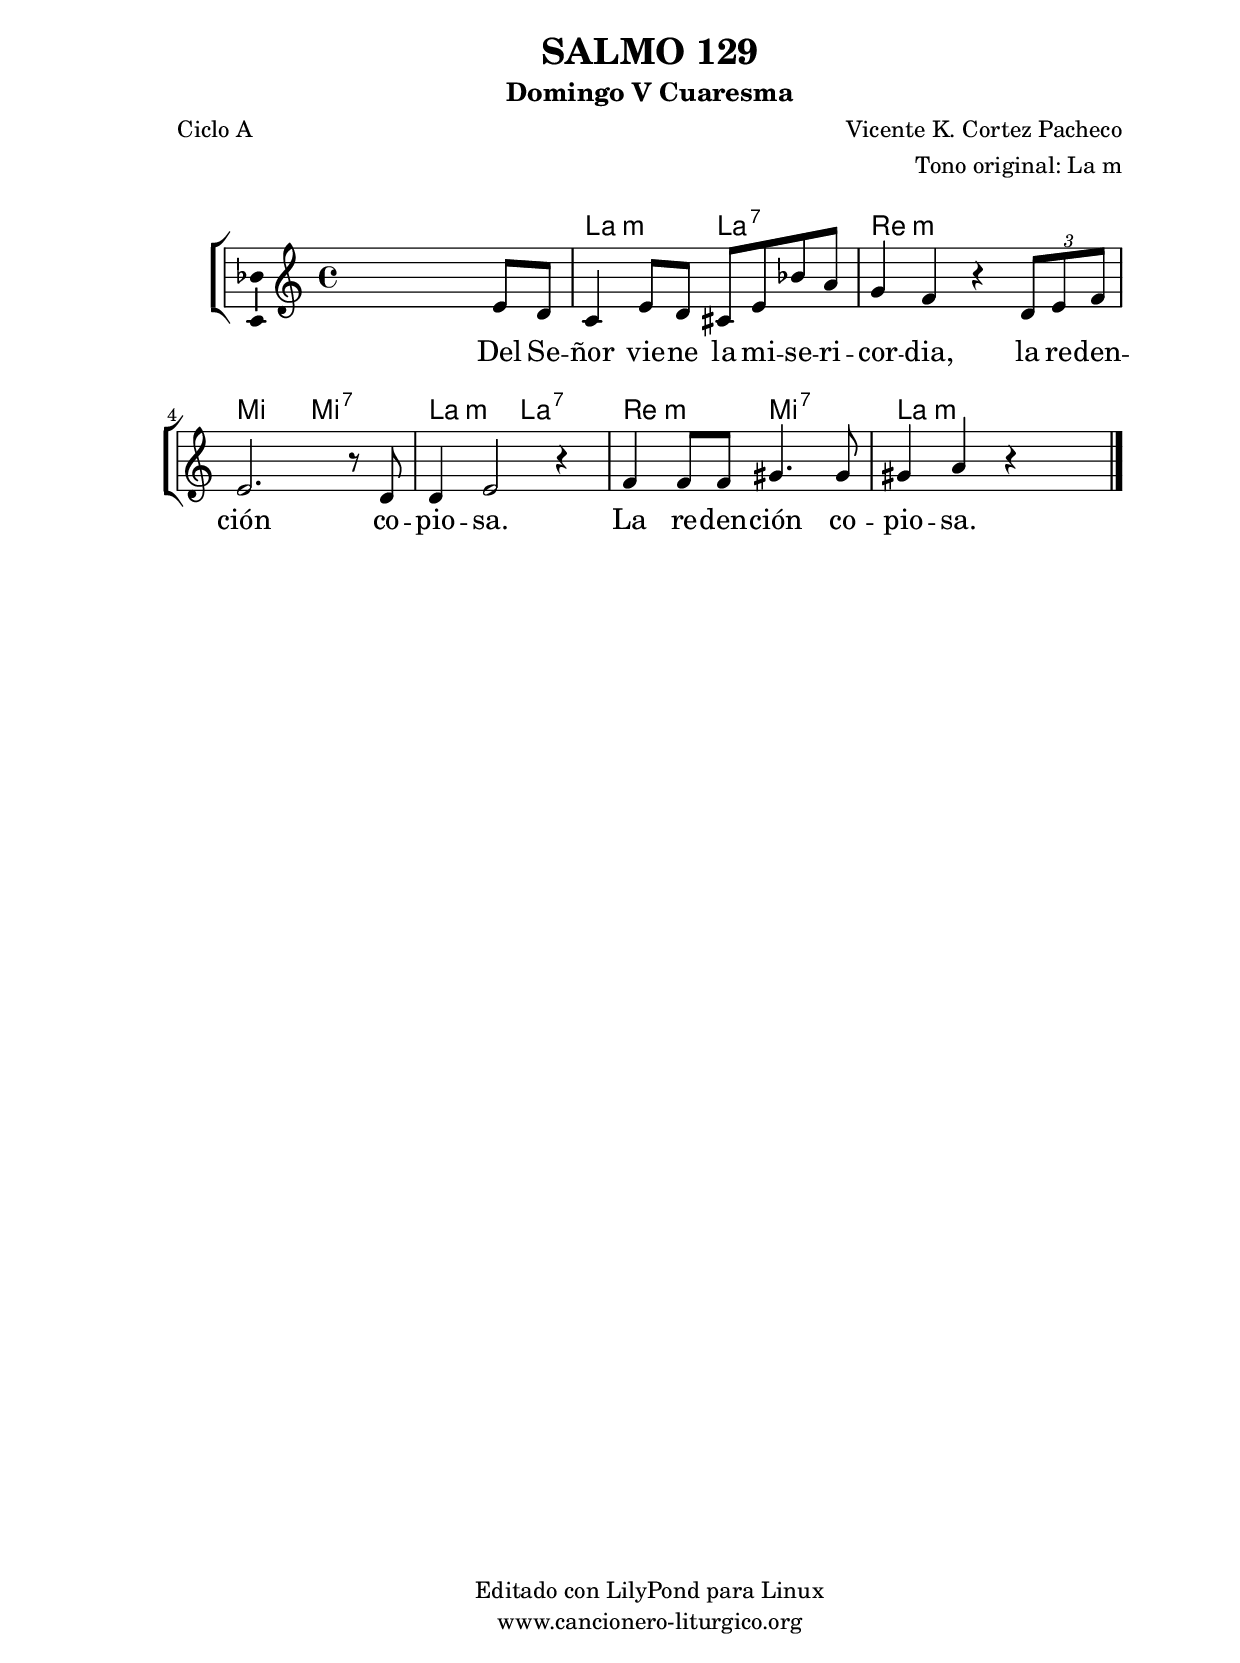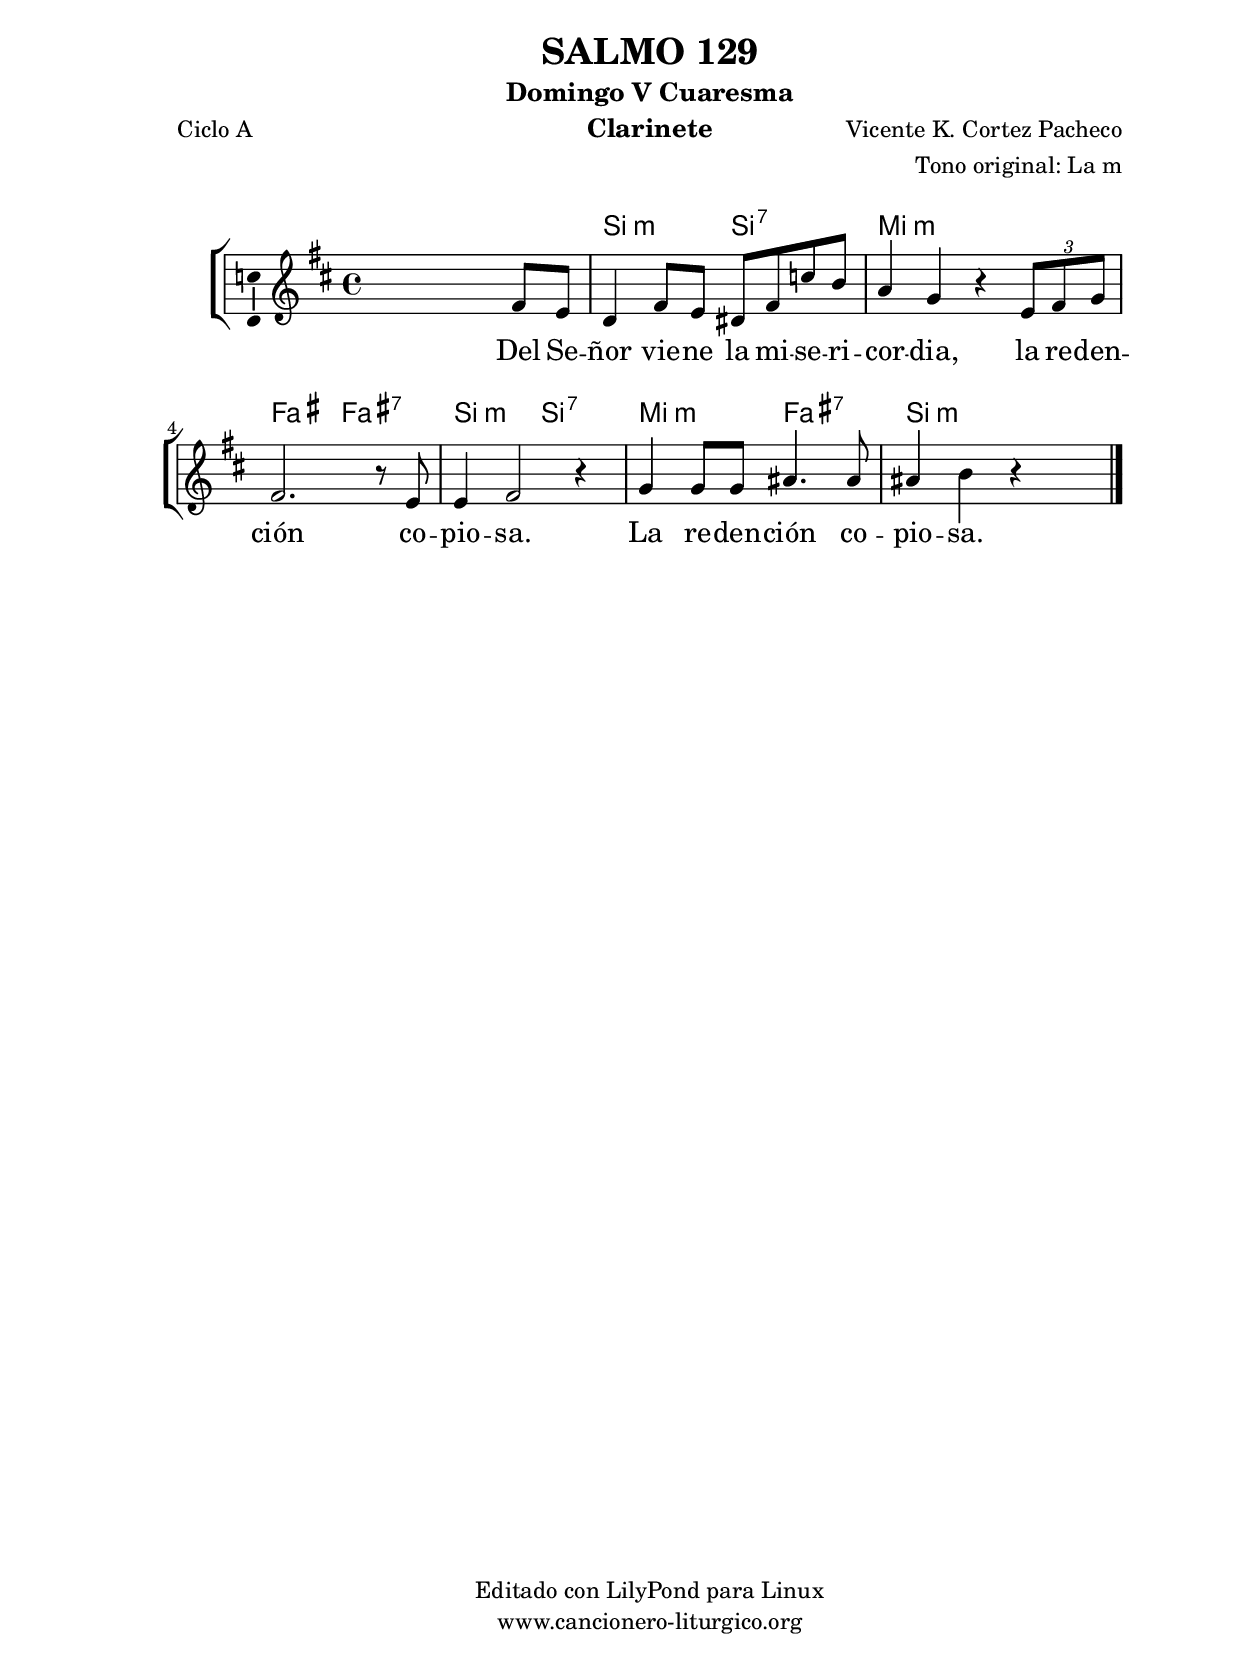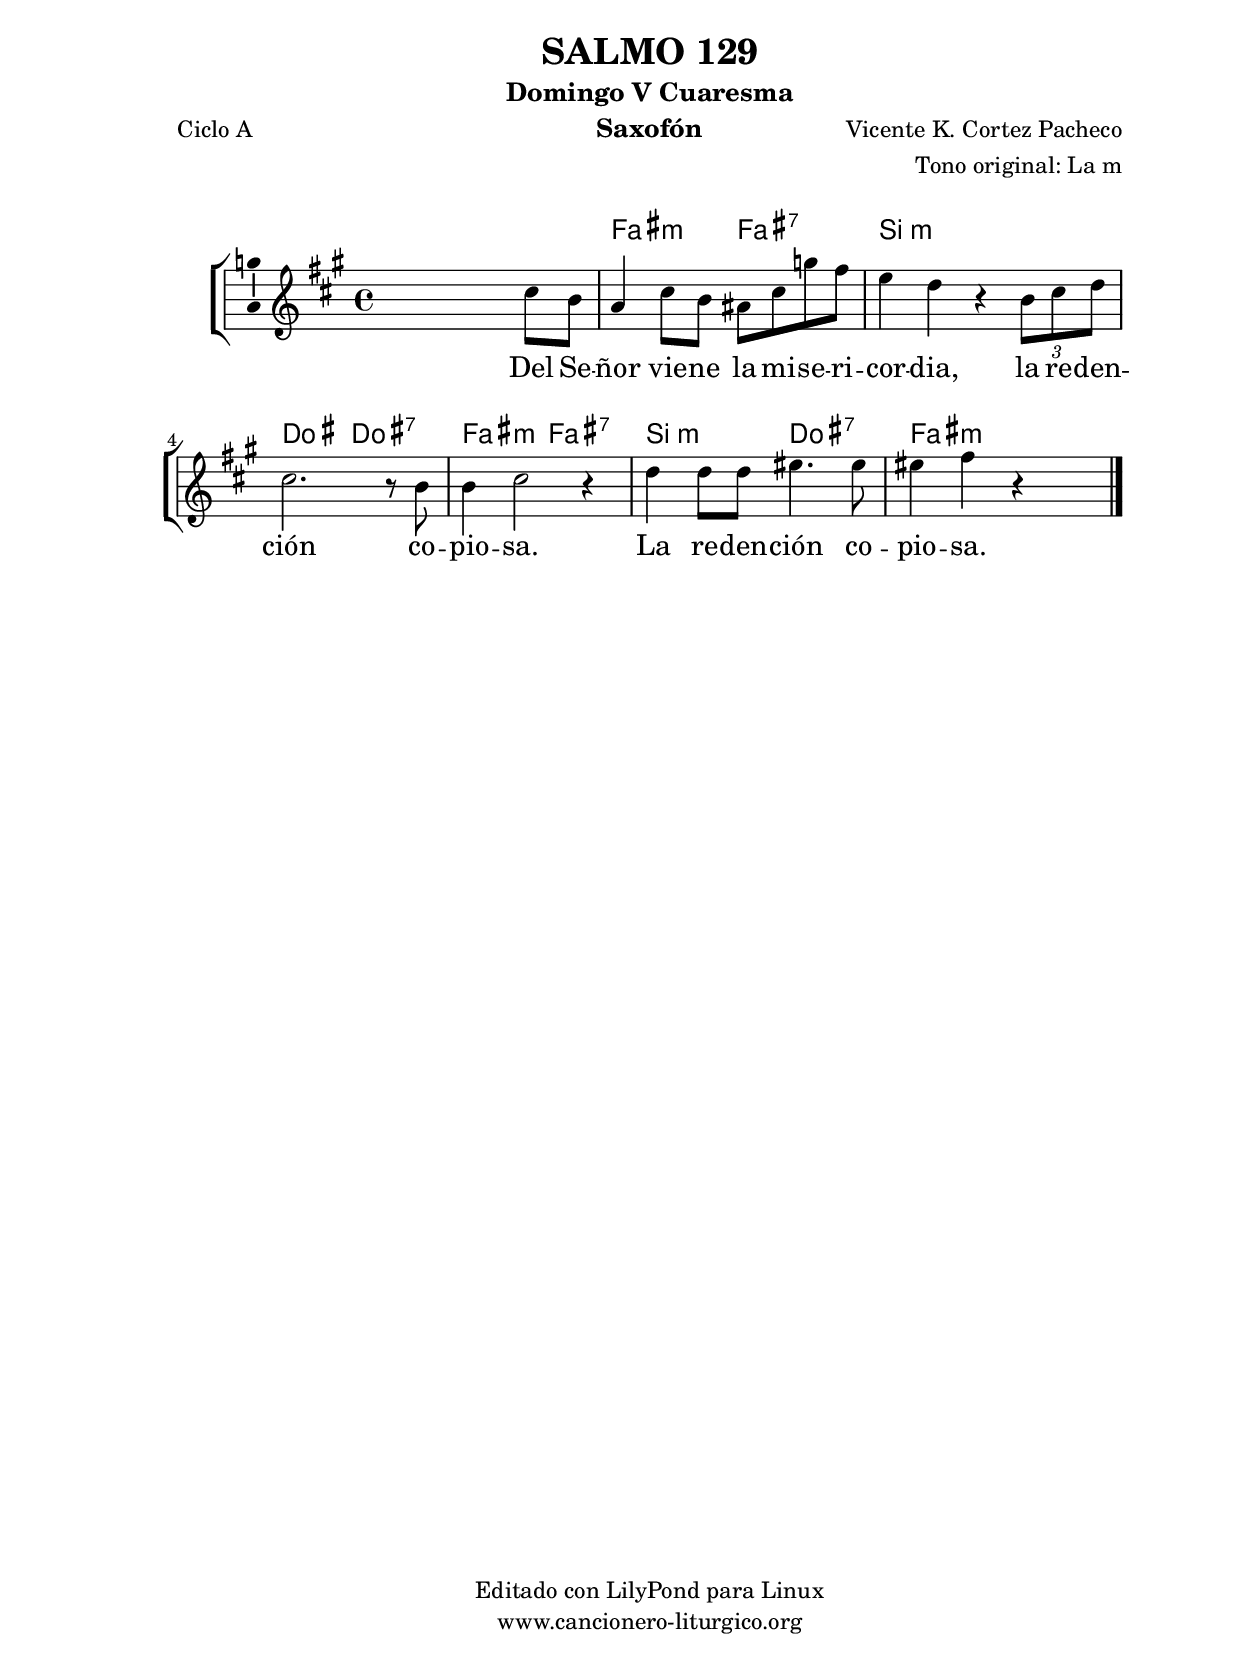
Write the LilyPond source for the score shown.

%
%para convertir .midi en .wav:
%timidity filename.midi -Ow -o finename.wav
%
%
%Para convertir de .wav a .mp3:
%lame -h -m j filename.wav
%
%
%para escuchar el midi:
%timidity nombrefichero.midi
%


%versión de lilypond para la que se ha escrito esta partitura:
\version "2.16.0"

	%Tamaño papel
	#(set-default-paper-size "a4")
	%Tamaño partitura
	#(set-global-staff-size 20)
	%No responde al pulsar sobre una nota
	#(ly:set-option 'point-and-click #f)

%parámetros del encabezamiento:
\header {
	title = "SALMO 129"
	subtitle = "Domingo V Cuaresma"
	composer = "Vicente K. Cortez Pacheco"
	poet = "Ciclo A"
	meter = ""
	arranger = "Tono original: La m"
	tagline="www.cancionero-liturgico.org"
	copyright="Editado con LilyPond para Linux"
	tiempo = "Cuaresma"
	usos = "Salmo"
	letra = "Del Señor viene la misericordia, la redención copiosa. La redención copiosa."
	}

%parámetros asociados al papel:
\paper  {
	oddHeaderMarkup = \markup {\fill-line { \on-the-fly #not-first-page \fromproperty #'header:title \on-the-fly #not-first-page \fromproperty #'header:composer }}
	evenHeaderMarkup = \markup {\fill-line { \fromproperty #'header:composer \fromproperty #'header:title }}
	#(set-paper-size "a4")
	print-page-number = ##f
	first-page-number = 1
	print-first-page-number = ##f
%	head-separation = 3.0 \cm
	top-margin = 2.0 \cm
	bottom-margin = 0.5\cm
%%%	bottom-margin = -1.0\cm
	left-margin = 3.0 \cm
	line-width = 16.0 \cm 
	indent = 8\mm
	interscoreline = 2.\mm
	between-system-space = 15\mm
%	para que las partituras no llenen la hoja:
	ragged-bottom = ##t
%	idem para la última hoja:
	ragged-last-bottom = ##f
%	para que las partituras llenen el ancho del papel:
	ragged-last = ##f
	after-title-space = 2.5 \cm
%page-count=1
%system-count=1

	%Flexible Vertical Spacing
%	markup-markup-spacing =
%	#'((basic-distance . 15) (minimum-distance . 15) (padding . 3))
	markup-system-spacing =
	#'((basic-distance . 15) (minimum-distance . 15) (padding . 3))
	system-system-spacing =
	#'((basic-distance . 15) (minimum-distance . 15) (padding . 3))
	score-system-spacing =
	#'((basic-distance . 15) (minimum-distance . 15) (padding . 5))
%	top-system-spacing = % header
%	#'((basic-distance . 8) (minimum-distance . 0) (padding . 3))
%	top-markup-spacing =
%	#'((basic-distance . 20) (minimum-distance . 20) (padding . 3))
	last-bottom-spacing = % footer
	#'((basic-distance . 5) (minimum-distance . 5) (padding . 3))
%	score-markup-spacing =
%	#'((basic-distance . 16) (minimum-distance . 13) (padding . 3))

	}


%parámetros que afectan a toda la partitura:
global =  {
	%clave de sol (G):
	\clef G
	%armadura:
%	\transpose d ees
	\key a \minor
	\tempo 4=75
	\set Score.tempoHideNote = ##t
	}


acordes = {
	\italianChords
	\chordmode {
%	\transpose d ees
{

s1
a2:m a:7 d1:m e2 e:7
a2:m a:7 d:m e:7 a1:m %e:7

	}
	}
}


melodia = 
%	\transpose d ees
{
	\relative c'{

\time 4/4

s2 s4 e8 d
c4 e8 d cis e bes' a
g4 f r4 \times 2/3{d8 e f}
e2. r8 d8
d4 e2 r4
f4 f8 f gis4. gis8
gis4 a r4 s4

	\bar "|."
	}
	}


texto = \lyricmode {
Del Se -- ñor vie -- ne la mi -- se -- ri -- cor -- dia,
la re -- den -- ción co -- pio -- sa.
La re -- den -- ción co -- pio -- sa.
	}


acordesStaff = \context ChordNames = acordesStaff <<
	\set chordChanges = ##t
	\acordes
	>>


vozStaff = \context Voice = vozStaff
\with {\consists "Ambitus_engraver"}
<<
%	\set Staff.instrumentName = ""
%	\set Staff.shortInstrumentName = ""
%	\set Staff.midiInstrument = #"clarinet"
%	\set Staff.midiInstrument = #"cello"
%	\set Staff.midiInstrument = #"flute"
	\set Staff.midiInstrument = #"electric guitar (jazz)"
%	\set Staff.midiInstrument = #"english horn"
%	\set Staff.midiInstrument = #"violin"
%	\set Staff.midiInstrument = #"glockenspiel"
	\set Staff.midiMinimumVolume = #0.7
	\set Staff.midiMaximumVolume = #0.9
	\global
	\melodia
	>>


textoStaff = \context Lyrics = textoStaff <<
	\lyricsto vozStaff \texto
	>>

\book {
	\score {
		\context ChoirStaff {
			\override StaffGroup.SystemStartBracket #'collapse-height = #1
			\override Score.SystemStartBar #'collapse-height = #1
			<<
			\acordesStaff
			\vozStaff
			\textoStaff
			>>
			}
		\layout {
	    		\context {
				\Lyrics
				\override LyricText #'font-size = #2
				}
	   		 \context {
				\Score
				%fontSize = #3
				\override StaffSymbol #'staff-space = #(magstep +3)
				%\override Beam #'thickness = #0.55
				%\override SpacingSpanner #'spacing-increment = #1.0
				%\override Slur #'height-limit = #1.5
				}
			}
		}
	\score {
		\unfoldRepeats
		\context ChoirStaff {
			<<
			\acordesStaff
			\vozStaff
			>>
			}
		\midi {
	  		\context {
	  			\Score
				tempoWholesPerMinute = #(ly:make-moment 70 4)
				}
			}
		}
	}

%Partitura para clarinete
#(define output-suffix "C")
\book {
	\header{
		instrument = "Clarinete"
		}
	\score {
		\context ChoirStaff {
			\override StaffGroup.SystemStartBracket #'collapse-height = #1
			\override Score.SystemStartBar #'collapse-height = #1
\transpose c d
			<<
			\acordesStaff
			\vozStaff
			\textoStaff
			>>
			}
		\layout {
	    		\context {
				\Lyrics
				\override LyricText #'font-size = #2
				}
	   		 \context {
				\Score
				%fontSize = #3
				\override StaffSymbol #'staff-space = #(magstep +3)
				%\override Beam #'thickness = #0.55
				%\override SpacingSpanner #'spacing-increment = #1.0
				%\override Slur #'height-limit = #1.5
				}
			}
		}
	}

%Partitura para saxofón
#(define output-suffix "S")
\book {
	\header{
		instrument = "Saxofón"
		}
	\score {
		\context ChoirStaff {
			\override StaffGroup.SystemStartBracket #'collapse-height = #1
			\override Score.SystemStartBar #'collapse-height = #1
\transpose c a
			<<
			\acordesStaff
			\vozStaff
			\textoStaff
			>>
			}
		\layout {
	    		\context {
				\Lyrics
				\override LyricText #'font-size = #2
				}
	   		 \context {
				\Score
				%fontSize = #3
				\override StaffSymbol #'staff-space = #(magstep +3)
				%\override Beam #'thickness = #0.55
				%\override SpacingSpanner #'spacing-increment = #1.0
				%\override Slur #'height-limit = #1.5
				}
			}
		}
	}

